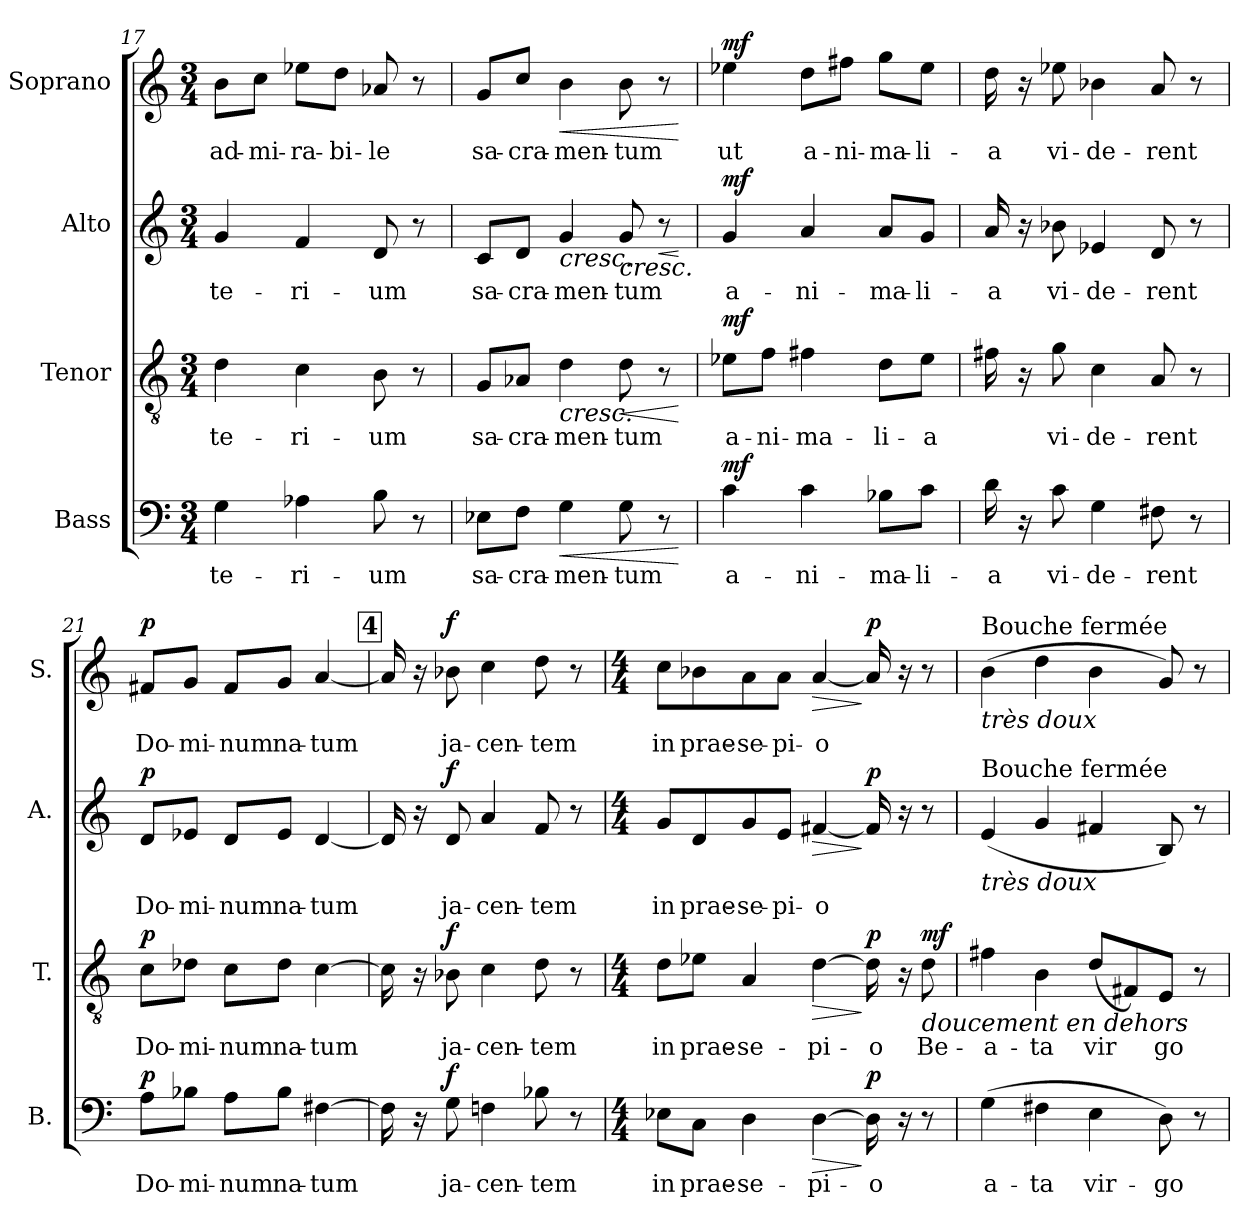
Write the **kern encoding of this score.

**kern	**text	**dynam	**kern	**text	**dynam	**kern	**text	**dynam	**kern	**text	**dynam
*part4	*part4	*part4	*part3	*part3	*part3	*part2	*part2	*part2	*part1	*part1	*part1
*staff4	*staff4	*staff4	*staff3	*staff3	*staff3	*staff2	*staff2	*staff2	*staff1	*staff1	*staff1
*I"Bass	*	*	*I"Tenor	*	*	*I"Alto	*	*	*I"Soprano	*	*
*I'B.	*	*	*I'T.	*	*	*I'A.	*	*	*I'S.	*	*
!!LO:PB:g=z
*clefF4	*	*	*clefGv2	*	*	*clefG2	*	*	*clefG2	*	*
*k[]	*	*	*k[]	*	*	*k[]	*	*	*k[]	*	*
*M3/4	*	*	*M3/4	*	*	*M3/4	*	*	*M3/4	*	*
=17	=17	=17	=17	=17	=17	=17	=17	=17	=17	=17	=17
!	!LO:LY:b	!	!	!LO:LY:b	!	!	!LO:LY:b	!	!	!LO:LY:b	!
4G\	-te-	.	4d\	-te-	.	4g/	-te-	.	8b\L	ad-	.
!	!	!	!	!	!	!	!	!	!	!LO:LY:b	!
.	.	.	.	.	.	.	.	.	8cc\J	-mi-	.
!	!LO:LY:b	!	!	!LO:LY:b	!	!	!LO:LY:b	!	!	!LO:LY:b	!
4A-X\	-ri-	.	4c\	-ri-	.	4f/	-ri-	.	8ee-X\L	-ra-	.
!	!	!	!	!	!	!	!	!	!	!LO:LY:b	!
.	.	.	.	.	.	.	.	.	8dd\J	-bi-	.
!	!LO:LY:b	!	!	!LO:LY:b	!	!	!LO:LY:b	!	!	!LO:LY:b	!
8B\	-um	.	8B\	-um	.	8d/	-um	.	8a-X/	-le	.
8r	.	.	8r	.	.	8r	.	.	8r	.	.
=18	=18	=18	=18	=18	=18	=18	=18	=18	=18	=18	=18
!	!LO:LY:b	!	!	!LO:LY:b	!	!	!LO:LY:b	!	!	!LO:LY:b	!
8E-X\L	sa-	.	8G/L	sa-	.	8c/L	sa-	.	8g/L	sa-	.
!	!LO:LY:b	!	!	!LO:LY:b	!	!	!LO:LY:b	!	!	!LO:LY:b	!
8F\J	-cra-	.	8A-X/J	-cra-	.	8d/J	-cra-	.	8cc/J	-cra-	.
!	!LO:LY:b	!LO:HP:b	!	!LO:LY:b	!LO:HP:b	!	!LO:LY:b	!LO:HP:b	!	!LO:LY:b	!LO:HP:b
4G\	-men-	<	4d\	-men-	<	4g/	-men-	<	4b\	-men-	<
!	!LO:LY:b	!	!	!LO:LY:b	!LO:HP:b	!	!LO:LY:b	!LO:HP:b	!	!LO:LY:b	!
8G\	-tum	.	8d\	-tum	<	8g/	-tum	<	8b\	-tum	.
!	!	!	!	!	!	!	!	!LO:HP:b	!	!	!
8r	.	.	8r	.	.	8r	.	<	8r	.	.
.	.	[	.	.	[ [	.	.	[ [ [	.	.	[
=19	=19	=19	=19	=19	=19	=19	=19	=19	=19	=19	=19
!	!LO:LY:b	!LO:DY:b	!	!LO:LY:b	!LO:DY:b	!	!LO:LY:b	!LO:DY:b	!	!LO:LY:b	!LO:DY:b
4c\	a-	mf	8e-X\L	a-	mf	4g/	a-	mf	4ee-X\	ut	mf
!	!	!	!	!LO:LY:b	!	!	!	!	!	!	!
.	.	.	8f\J	-ni-	.	.	.	.	.	.	.
!	!LO:LY:b	!	!	!LO:LY:b	!	!	!LO:LY:b	!	!	!LO:LY:b	!
4c\	-ni-	.	4f#X\	-ma-	.	4a/	-ni-	.	8dd\L	a-	.
!	!	!	!	!	!	!	!	!	!	!LO:LY:b	!
.	.	.	.	.	.	.	.	.	8ff#X\J	-ni-	.
!	!LO:LY:b	!	!	!LO:LY:b	!	!	!LO:LY:b	!	!	!LO:LY:b	!
8B-X\L	-ma-	.	8d\L	-li-	.	8a/L	-ma-	.	8gg\L	-ma-	.
!	!LO:LY:b	!	!	!LO:LY:b	!	!	!LO:LY:b	!	!	!LO:LY:b	!
8c\J	-li-	.	8e-\J	-a	.	8g/J	-li-	.	8ee-\J	-li-	.
=20	=20	=20	=20	=20	=20	=20	=20	=20	=20	=20	=20
!	!LO:LY:b	!	!	!	!	!	!LO:LY:b	!	!	!LO:LY:b	!
16d\	-a	.	16f#X\	.	.	16a/	-a	.	16dd\	-a	.
16r	.	.	16r	.	.	16r	.	.	16r	.	.
!	!LO:LY:b	!	!	!LO:LY:b	!	!	!LO:LY:b	!	!	!LO:LY:b	!
8c\	vi-	.	8g\	vi-	.	8b-X\	vi-	.	8ee-X\	vi-	.
!	!LO:LY:b	!	!	!LO:LY:b	!	!	!LO:LY:b	!	!	!LO:LY:b	!
4G\	-de-	.	4c\	-de-	.	4e-X/	-de-	.	4b-X\	-de-	.
!	!LO:LY:b	!	!	!LO:LY:b	!	!	!LO:LY:b	!	!	!LO:LY:b	!
8F#X\	-rent	.	8A/	-rent	.	8d/	-rent	.	8a/	-rent	.
8r	.	.	8r	.	.	8r	.	.	8r	.	.
!!LO:LB:g=z
=21	=21	=21	=21	=21	=21	=21	=21	=21	=21	=21	=21
!	!LO:LY:b	!LO:DY:b	!	!LO:LY:b	!LO:DY:b	!	!LO:LY:b	!LO:DY:b	!	!LO:LY:b	!LO:DY:b
8A\L	Do-	p	8c\L	Do-	p	8d/L	Do-	p	8f#X/L	Do-	p
!	!LO:LY:b	!	!	!LO:LY:b	!	!	!LO:LY:b	!	!	!LO:LY:b	!
8B-X\J	-mi-	.	8d-X\J	-mi-	.	8e-X/J	-mi-	.	8g/J	-mi-	.
!	!LO:LY:b	!	!	!LO:LY:b	!	!	!LO:LY:b	!	!	!LO:LY:b	!
8A\L	-num	.	8c\L	-num	.	8d/L	-num	.	8f#/L	-num	.
!	!LO:LY:b	!	!	!LO:LY:b	!	!	!LO:LY:b	!	!	!LO:LY:b	!
8B-\J	na-	.	8d-\J	na-	.	8e-/J	na-	.	8g/J	na-	.
!	!LO:LY:b	!	!	!LO:LY:b	!	!	!LO:LY:b	!	!	!LO:LY:b	!
[4F#X\	-tum	.	[4c\	-tum	.	[4d/	-tum	.	[4a/	-tum	.
!!LO:REH:place=s1:a:B:fs=14:t=4
=22	=22	=22	=22	=22	=22	=22	=22	=22	=22	=22	=22
16F#\]	.	.	16c\]	.	.	16d/]	.	.	16a/]	.	.
16r	.	.	16r	.	.	16r	.	.	16r	.	.
!	!LO:LY:b	!LO:DY:b	!	!LO:LY:b	!LO:DY:b	!	!LO:LY:b	!LO:DY:b	!	!LO:LY:b	!LO:DY:b
8G\	ja-	f	8B-X\	ja-	f	8d/	ja-	f	8b-X\	ja-	f
!	!LO:LY:b	!	!	!LO:LY:b	!	!	!LO:LY:b	!	!	!LO:LY:b	!
4Fn\	-cen-	.	4c\	-cen-	.	4a/	-cen-	.	4cc\	-cen-	.
!	!LO:LY:b	!	!	!LO:LY:b	!	!	!LO:LY:b	!	!	!LO:LY:b	!
8B-X\	-tem	.	8d\	-tem	.	8f/	-tem	.	8dd\	-tem	.
8r	.	.	8r	.	.	8r	.	.	8r	.	.
=23	=23	=23	=23	=23	=23	=23	=23	=23	=23	=23	=23
*M4/4	*	*	*M4/4	*	*	*M4/4	*	*	*M4/4	*	*
!	!LO:LY:b	!	!	!LO:LY:b	!	!	!LO:LY:b	!	!	!LO:LY:b	!
8E-X\L	in	.	8d\L	in	.	8g/L	in	.	8cc\L	in	.
!	!LO:LY:b	!	!	!LO:LY:b	!	!	!LO:LY:b	!	!	!LO:LY:b	!
8C\J	prae-	.	8e-X\J	prae-	.	8d/	prae-	.	8b-X\	prae-	.
!	!LO:LY:b	!	!	!LO:LY:b	!	!	!LO:LY:b	!	!	!LO:LY:b	!
4D\	-se-	.	4A/	-se-	.	8g/	-se-	.	8a\	-se-	.
!	!	!	!	!	!	!	!LO:LY:b	!	!	!LO:LY:b	!
.	.	.	.	.	.	8e/J	-pi-	.	8a\J	-pi-	.
!	!LO:LY:b	!LO:HP:b	!	!LO:LY:b	!LO:HP:b	!	!LO:LY:b	!LO:HP:b	!	!LO:LY:b	!LO:HP:b
[4D\	-pi-	>	[4d\	-pi-	>	[4f#X/	-o	>	[4a/	-o	>
!	!LO:LY:b	!LO:DY:n=1:b	!	!LO:LY:b	!LO:DY:n=1:b	!	!	!LO:DY:n=1:b	!	!	!LO:DY:n=1:b
16D\]	-o	] p	16d\]	-o	] p	16f#/]	.	] p	16a/]	.	] p
16r	.	.	16r	.	.	16r	.	.	16r	.	.
!	!	!	!LO:TX:b:i:t=doucement en dehors	!	!	!	!	!	!	!	!
!	!	!	!	!LO:LY:b	!LO:DY:n=2:b	!	!	!	!	!	!
8r	.	.	8d\	Be-	mf	8r	.	.	8r	.	.
=24	=24	=24	=24	=24	=24	=24	=24	=24	=24	=24	=24
!	!	!	!	!	!	!	!	!	!LO:TX:a:t=Bouche fermée	!	!
!	!	!	!	!	!	!	!	!	!LO:TX:b:i:t=très doux	!	!
!	!	!	!	!	!	!LO:TX:a:t=Bouche fermée	!	!	!	!	!
!	!	!	!	!	!	!LO:TX:b:i:t=très doux	!	!	!	!	!
!	!LO:LY:b	!	!	!LO:LY:b	!	!	!	!	!	!	!
(>4G\	-a-	.	4f#X\	-a-	.	(<4e/	.	.	(>4b\	.	.
!	!LO:LY:b	!	!	!LO:LY:b	!	!	!	!	!	!	!
4F#X\	-ta	.	4B\	-ta	.	4g/	.	.	4dd\	.	.
!	!LO:LY:b	!	!	!LO:LY:b	!	!	!	!	!	!	!
4E\	vir-	.	(<8d/L	vir	.	4f#X/	.	.	4b\	.	.
.	.	.	8F#X/)	.	.	.	.	.	.	.	.
!	!LO:LY:b	!	!	!LO:LY:b	!	!	!	!	!	!	!
8D\)	-go	.	8E/J	go	.	8B/)	.	.	8g/)	.	.
8r	.	.	8r	.	.	8r	.	.	8r	.	.
=	=	=	=	=	=	=	=	=	=	=	=
*-	*-	*-	*-	*-	*-	*-	*-	*-	*-	*-	*-
